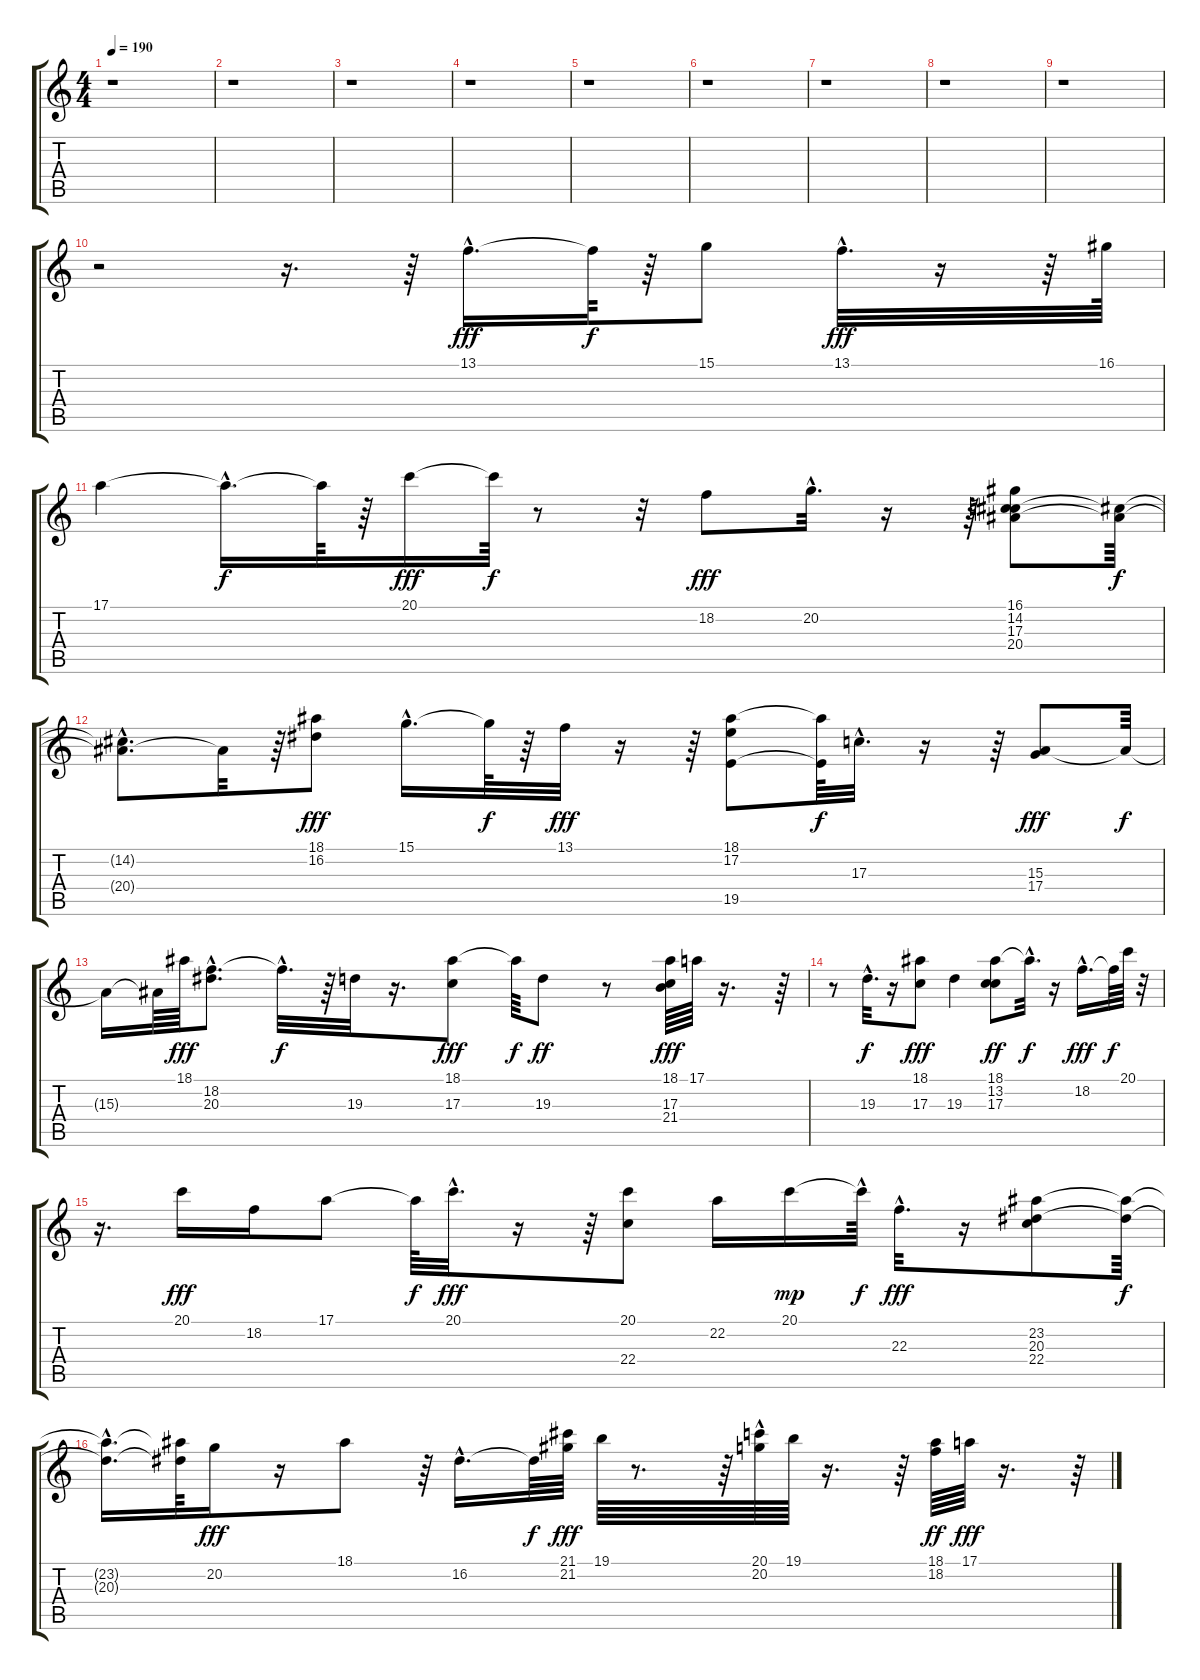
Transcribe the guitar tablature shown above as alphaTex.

\track "" {instrument rockorgan}
\staff {score tabs}
\tuning (E4 B3 G3 D3 A2 E2) {hide}
\ts (4 4)
\tempo 190
\clef g2
\ks c
r.1{dy fff} |
r.1 |
r.1 |
r.1 |
r.1 |
r.1 |
r.1 |
r.1 |
r.1 |
r.2 r.16{d} r.64 13.1{hac}.16{d} 13.1{t}.64{dy f} r.64 15.1.8 13.1{hac}.32{d dy fff} r.16 r.64 16.1.64 |
17.1.4 17.1{hac t}.16{d dy f} 17.1{t}.64 r.64 20.1.16{dy fff} 20.1{t}.64{dy f} r.8 r.32 18.2.8{dy fff} 20.2{hac}.32{d} r.16 r.64 (16.1 14.2 17.3 20.4).8 (14.2{t} 20.4{t}).64{dy f} |
(14.2{hac t} 20.4{hac t}).8{d} 20.4{t}.32 r.64 (18.1 16.2).8{dy fff} 15.1{hac}.16{d} 15.1{t}.64{dy f} r.64 13.1.32{dy fff} r.16 r.64 (18.1 17.2 19.5).8 (18.1{t} 19.5{t}).64{dy f} 17.3{hac}.32{d} r.16 r.64 (15.3 17.4).8{dy fff} 15.3{t}.64{dy f} |
15.3{t}.16 15.3{t}.64 18.1.64{dy fff} (18.2{hac} 20.3).8{d} 18.2{hac t}.32{d dy f} r.64 19.3.32 r.16{d} (18.1 17.3).8{dy fff} 18.1{t}.64{dy f} 19.3.8{dy ff} r.8 (18.1 17.3 21.4).64{dy fff} 17.1.64 r.16{d} r.64 |
r.8 19.3{hac}.32{d dy f} r.16 (18.1 17.3).8{dy fff} 19.3.4 (18.1 13.2 17.3).8{dy ff} 18.1{hac t}.32{d dy f} r.16 18.2{hac}.16{d dy fff} 18.2{t}.64{dy f} 20.1.64 r.32 |
r.16{d} 20.1.16{dy fff} 18.2.16 17.1.8 17.1{t}.64{dy f} 20.1{hac}.32{d dy fff} r.16 r.64 (20.1 22.4).8 22.2.16 20.1.16{dy mp} 20.1{hac t}.64{dy f} 22.3{hac}.32{d dy fff} r.16 (23.2 20.3 22.4).8 (23.2{t} 20.3{t}).64{dy f} |
(23.2{hac t} 20.3{hac t}).16{d} (23.2{t} 20.3{t}).64 20.2.16{dy fff} r.16 18.1.8 r.64 16.2{hac}.16{d} 16.2{t}.64{dy f} (21.1 21.2).64{dy fff} 19.1.64 r.8{d} r.64 (20.1 20.2{hac}).64 19.1.64 r.16{d} r.64 (18.1 18.2).64{dy ff} 17.1.64{dy fff} r.16{d} r.64
